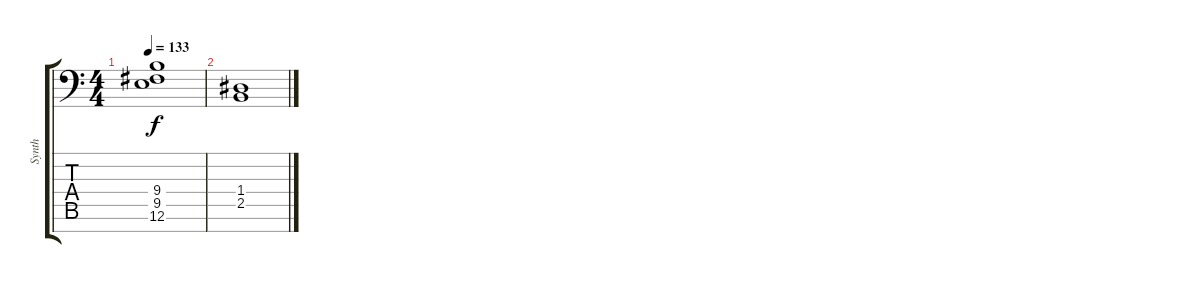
\track ("Synth" "Synth") {instrument lead4chiff}
\staff {score tabs}
\tuning (Db5 B3 G3 D3 A2 E2 C-1) {hide}
\ts (4 4)
\tempo 133
\clef f4
\ks c
(9.4 9.5 12.6).1{dy f} |
(1.4 2.5).1
